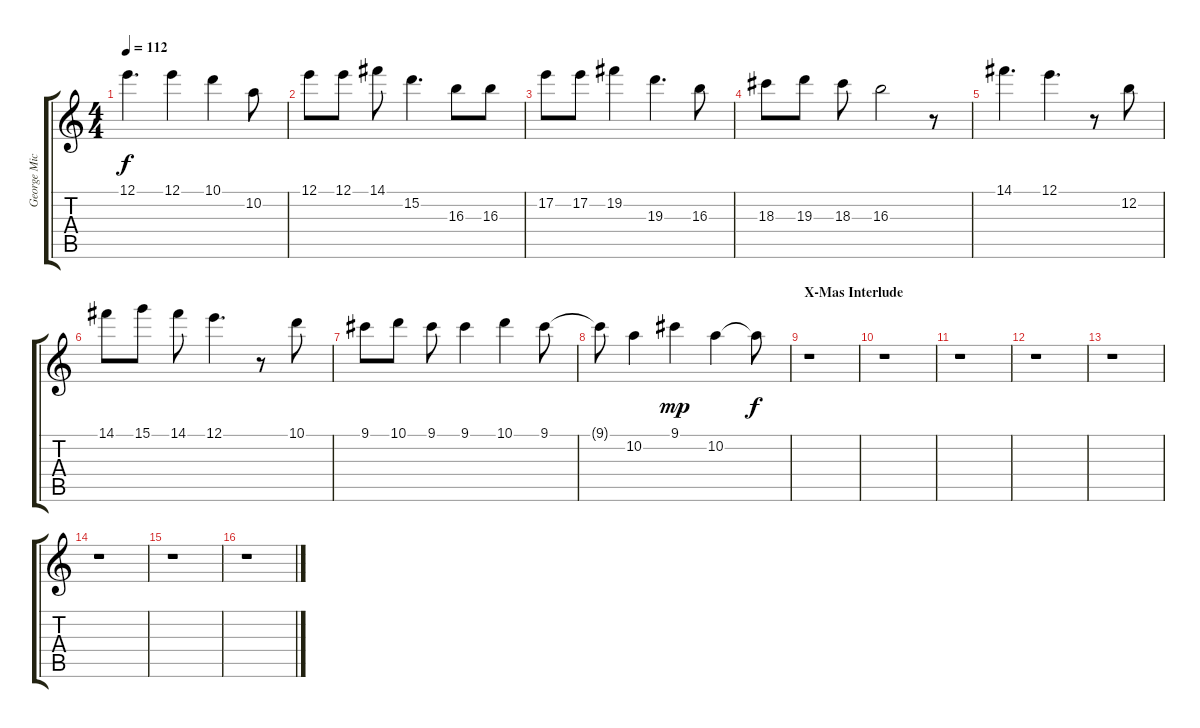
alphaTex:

\track ("George Michael" "George Mic") {instrument overdrivenguitar}
\staff {score tabs}
\tuning (E4 B3 G3 D3 A2 E2) {hide}
\ts (4 4)
\tempo 112
\clef g2
\ks c
12.1.4{d dy f} 12.1.4 10.1.4 10.2.8 |
12.1.8 12.1.8 14.1.8 15.2.4{d} 16.3.8 16.3.8 |
17.2.8 17.2.8 19.2.4 19.3.4{d} 16.3.8 |
18.3.8 19.3.8 18.3.8 16.3.2 r.8 |
14.1.4{d} 12.1.4{d} r.8 12.2.8 |
14.1.8 15.1.8 14.1.8 12.1.4{d} r.8 10.1.8 |
9.1.8 10.1.8 9.1.8 9.1.4 10.1.4 9.1.8 |
9.1{t}.8 10.2.4 9.1.4{dy mp} 10.2.4 10.2{t}.8{dy f} |
\section ("" "X-Mas Interlude")
r.1 |
r.1 |
r.1 |
r.1 |
r.1 |
r.1 |
r.1 |
r.1
